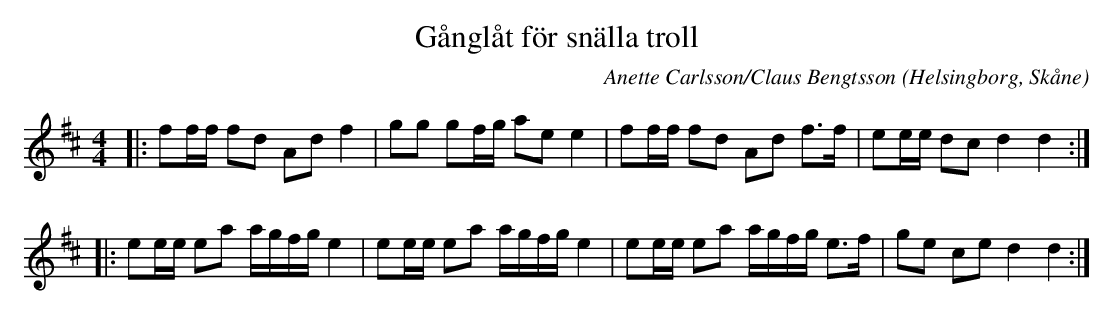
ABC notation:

X:1
T:Gånglåt för snälla troll
C:Anette Carlsson/Claus Bengtsson
O:Helsingborg, Skåne
M:4/4
L:1/8
K:D
|: ff/f/ fd Ad f2 | gg gf/g/ ae e2 | ff/f/ fd Ad f>f | ee/e/ dc d2 d2 :|
|: ee/e/ ea a/g/f/g/ e2 | ee/e/ ea a/g/f/g/ e2| ee/e/ ea a/g/f/g/ e>f | ge ce d2 d2 :|
